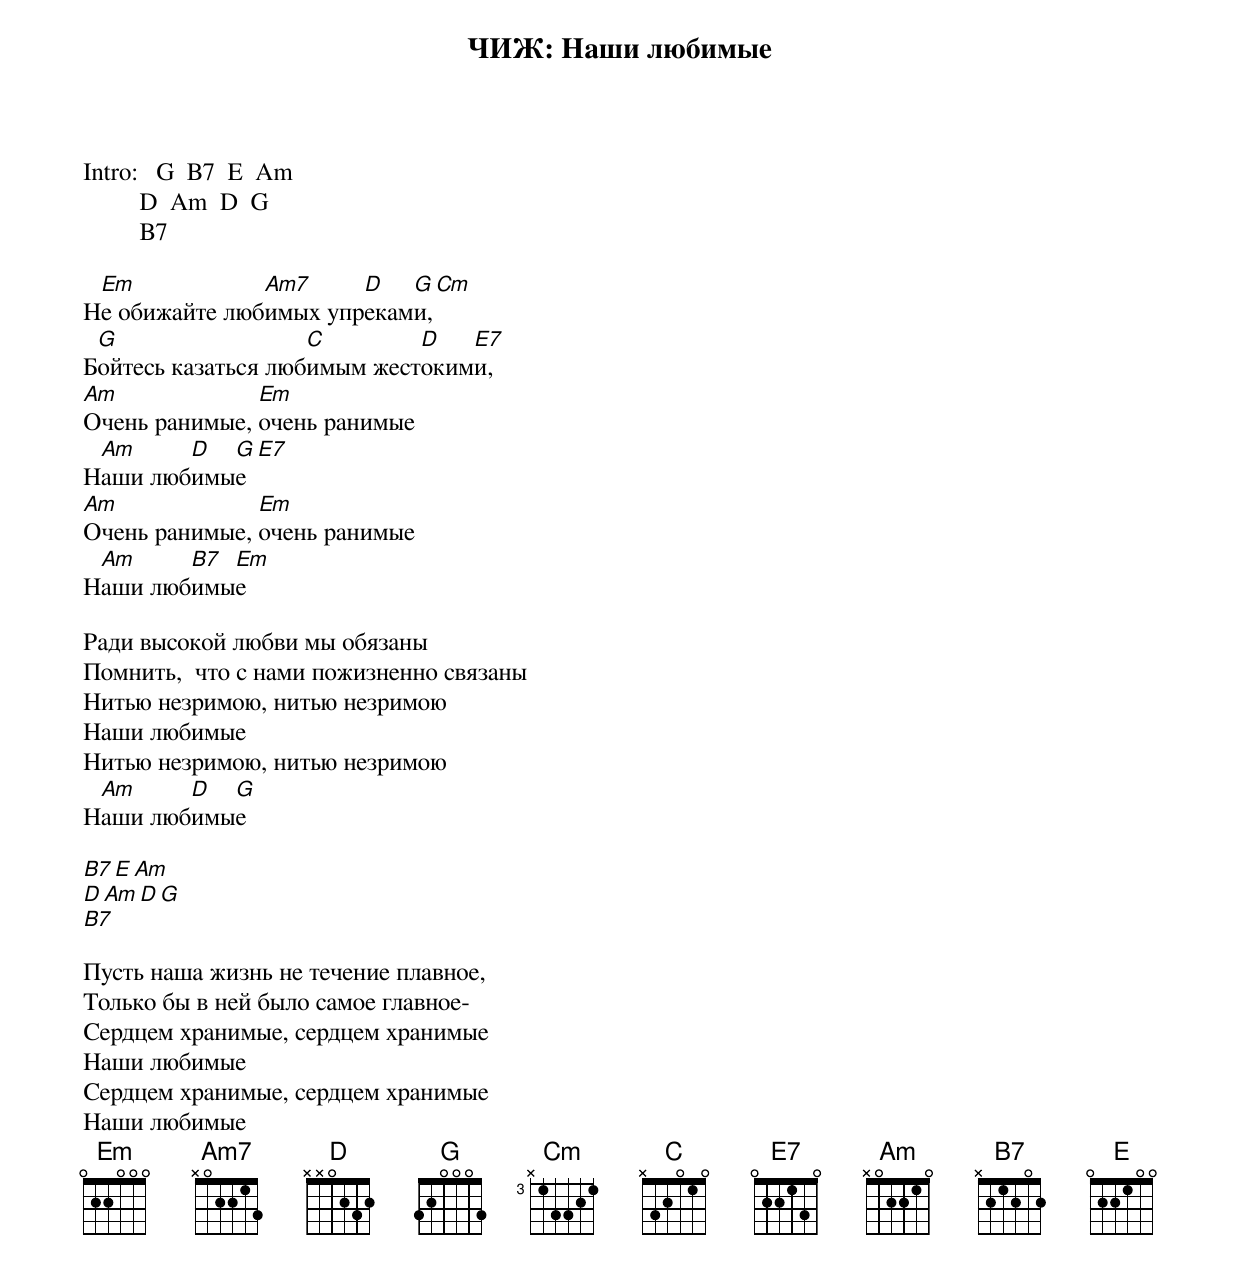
ЧИЖ: Hаши любимые

Intro:   G  B7  E  Am
         D  Am  D  G
         B7

 Em            Am7     D   G  Cm
Hе обижайте любимых упреками,
 G                  C        D   E7
Бойтесь казаться любимым жестокими,
Am             Em
Очень ранимые, очень ранимые
 Am     D  G  E7
Hаши любимые
Am             Em
Очень ранимые, очень ранимые
 Am     B7 Em
Hаши любимые

Ради высокой любви мы обязаны
Помнить,  что с нами пожизненно связаны
Hитью незримою, нитью незримою
Hаши любимые
Hитью незримою, нитью незримою
 Am     D  G
Hаши любимые

              B7  E  Am
           D  Am  D  G
           B7

Пусть наша жизнь не течение плавное,
Только бы в ней было самое главное-
Сердцем хранимые, сердцем хранимые
Hаши любимые
Сердцем хранимые, сердцем хранимые
Hаши любимые
